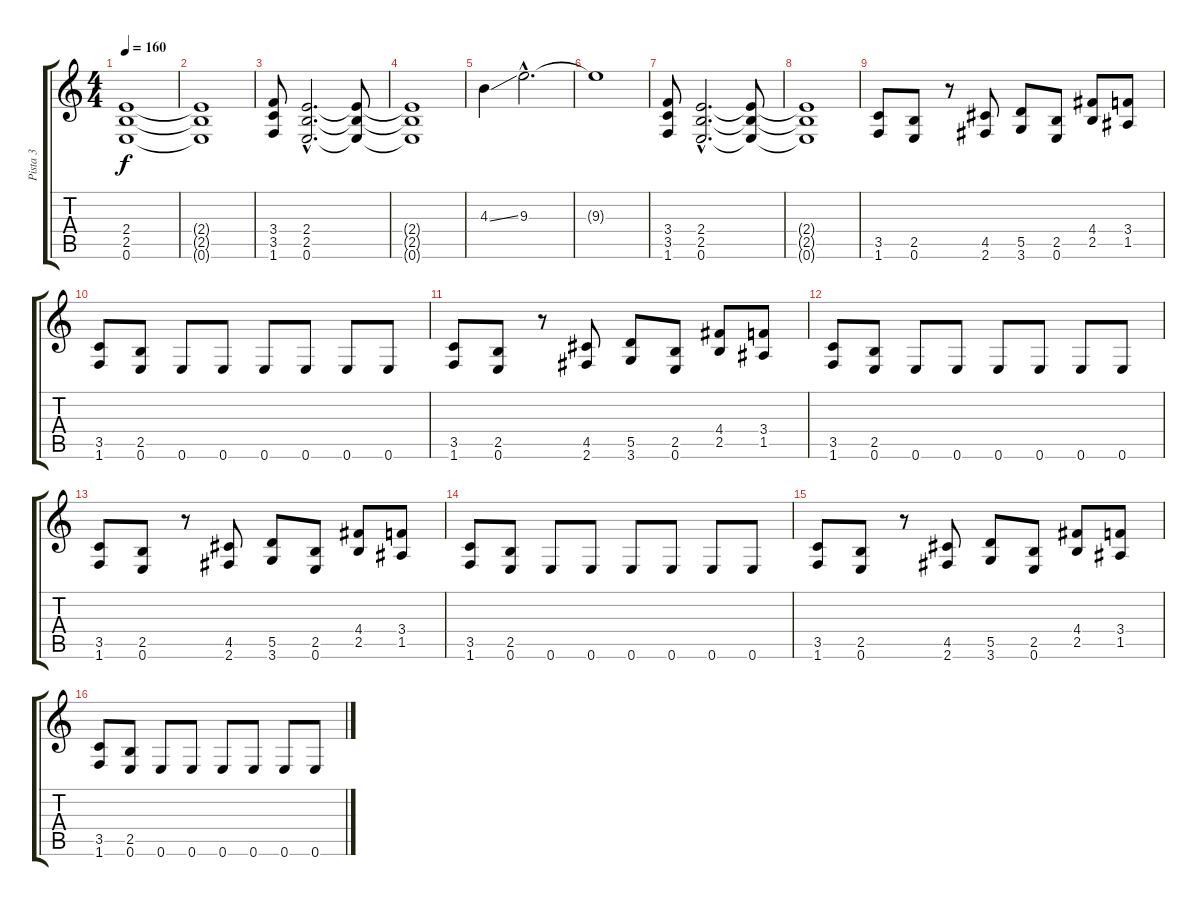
\track ("Pista 3" "Pista 3") {instrument overdrivenguitar}
\staff {score tabs}
\tuning (E4 B3 G3 D3 A2 E2) {hide}
\ts (4 4)
\tempo 160
\clef g2
\ks c
(2.4 2.5 0.6).1{dy f} |
(2.4{t} 2.5{t} 0.6{t}).1 |
(3.4 3.5 1.6).8 (2.4{hac} 2.5{hac} 0.6{hac}).2{d} (2.4{t} 2.5{t} 0.6{t}).8 |
(2.4{t} 2.5{t} 0.6{t}).1 |
4.3{ss}.4 9.3{hac}.2{d} |
9.3{t}.1 |
(3.4 3.5 1.6).8 (2.4{hac} 2.5{hac} 0.6{hac}).2{d} (2.4{t} 2.5{t} 0.6{t}).8 |
(2.4{t} 2.5{t} 0.6{t}).1 |
(3.5 1.6).8 (2.5 0.6).8 r.8 (4.5 2.6).8 (5.5 3.6).8 (2.5 0.6).8 (4.4 2.5).8 (3.4 1.5).8 |
(3.5 1.6).8 (2.5 0.6).8 0.6.8 0.6.8 0.6.8 0.6.8 0.6.8 0.6.8 |
(3.5 1.6).8 (2.5 0.6).8 r.8 (4.5 2.6).8 (5.5 3.6).8 (2.5 0.6).8 (4.4 2.5).8 (3.4 1.5).8 |
(3.5 1.6).8 (2.5 0.6).8 0.6.8 0.6.8 0.6.8 0.6.8 0.6.8 0.6.8 |
(3.5 1.6).8 (2.5 0.6).8 r.8 (4.5 2.6).8 (5.5 3.6).8 (2.5 0.6).8 (4.4 2.5).8 (3.4 1.5).8 |
(3.5 1.6).8 (2.5 0.6).8 0.6.8 0.6.8 0.6.8 0.6.8 0.6.8 0.6.8 |
(3.5 1.6).8 (2.5 0.6).8 r.8 (4.5 2.6).8 (5.5 3.6).8 (2.5 0.6).8 (4.4 2.5).8 (3.4 1.5).8 |
(3.5 1.6).8 (2.5 0.6).8 0.6.8 0.6.8 0.6.8 0.6.8 0.6.8 0.6.8
